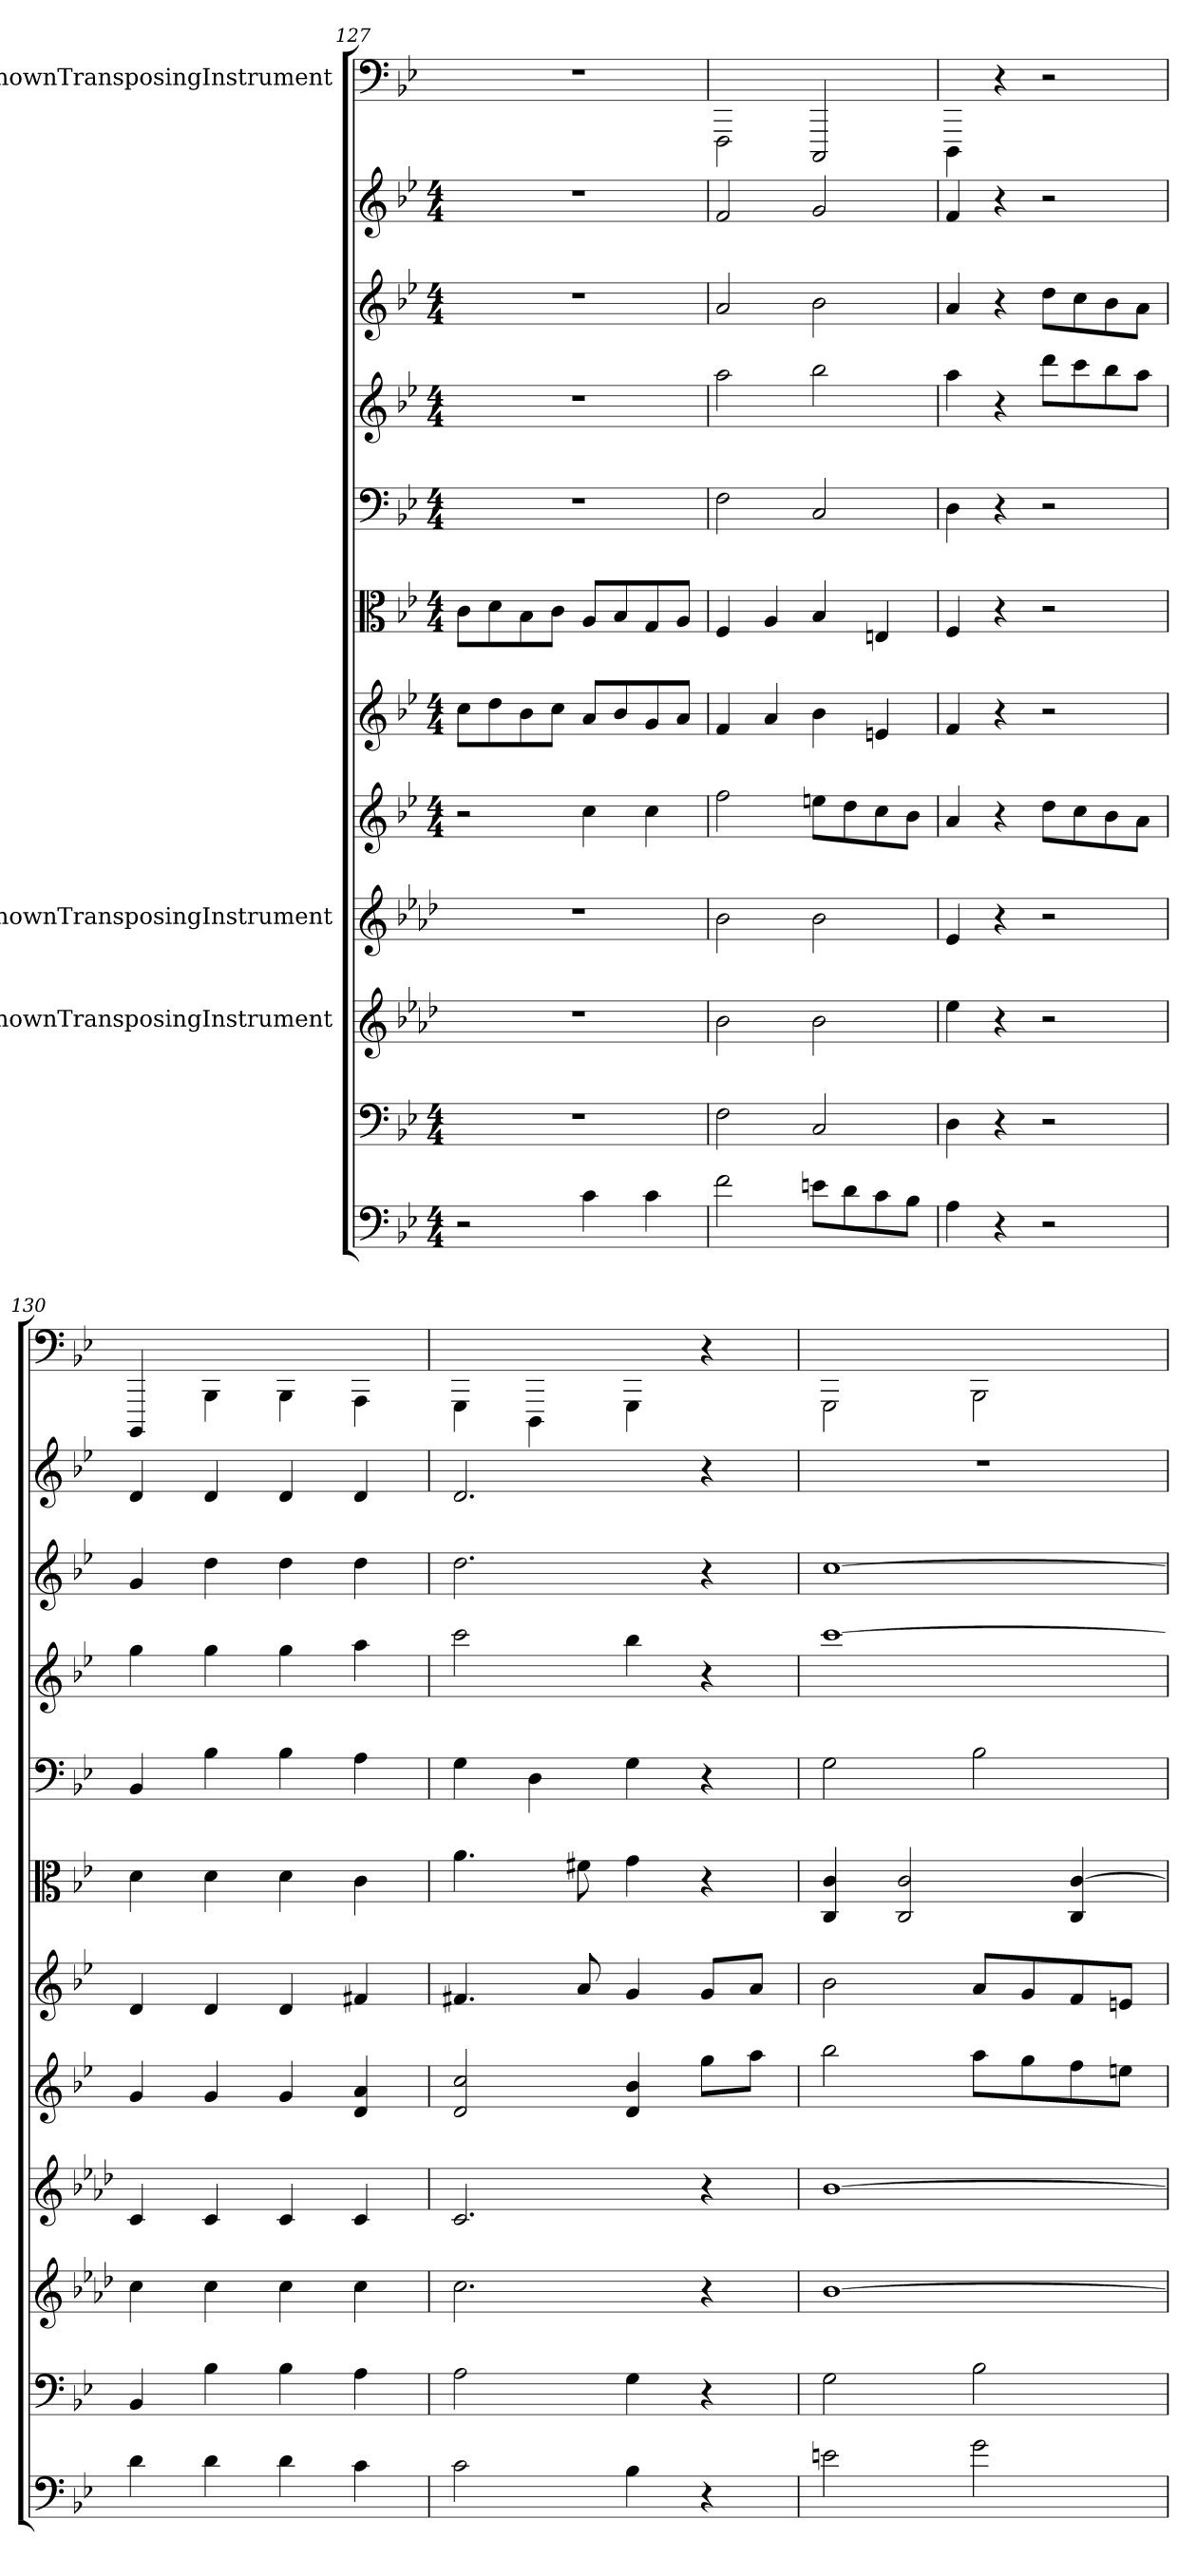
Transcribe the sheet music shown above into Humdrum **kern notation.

**kern	**kern	**kern	**kern	**kern	**kern	**kern	**kern	**kern	**kern	**kern	**kern
*part12	*part11	*part10	*part9	*part8	*part7	*part6	*part5	*part4	*part3	*part2	*part1
*staff12	*staff11	*staff10	*staff9	*staff8	*staff7	*staff6	*staff5	*staff4	*staff3	*staff2	*staff1
*	*	*I"UnknownTransposingInstrument	*I"UnknownTransposingInstrument	*	*	*	*	*	*	*	*I"UnknownTransposingInstrument
*clefF4	*clefF4	*clefG2	*clefG2	*clefG2	*clefG2	*clefC3	*clefF4	*clefG2	*clefG2	*clefG2	*clefF4
*	*	*ITrd-1c-2	*ITrd-1c-2	*	*	*	*	*	*	*	*ITrd-7c-12
*k[b-e-]	*k[b-e-]	*k[b-e-]	*k[b-e-]	*k[b-e-]	*k[b-e-]	*k[b-e-]	*k[b-e-]	*k[b-e-]	*k[b-e-]	*k[b-e-]	*k[b-e-]
*M4/4	*M4/4	*	*	*M4/4	*M4/4	*M4/4	*M4/4	*M4/4	*M4/4	*M4/4	*
=127	=127	=127	=127	=127	=127	=127	=127	=127	=127	=127	=127
2r	1r	1r	1r	2r	8cc\L	8c\L	1r	1r	1r	1r	1r
.	.	.	.	.	8dd\	8d\	.	.	.	.	.
.	.	.	.	.	8b-\	8B-\	.	.	.	.	.
.	.	.	.	.	8cc\J	8c\J	.	.	.	.	.
4c\	.	.	.	4cc\	8a/L	8A/L	.	.	.	.	.
.	.	.	.	.	8b-/	8B-/	.	.	.	.	.
4c\	.	.	.	4cc\	8g/	8G/	.	.	.	.	.
.	.	.	.	.	8a/J	8A/J	.	.	.	.	.
=128	=128	=128	=128	=128	=128	=128	=128	=128	=128	=128	=128
2f\	2F\	2cc\	2cc\	2ff\	4f/	4F/	2F\	2aa\	2a/	2f/	2FF\
.	.	.	.	.	4a/	4A/	.	.	.	.	.
8en\L	2C/	2cc\	2cc\	8een\L	4b-\	4B-/	2C/	2bb-\	2b-\	2g/	2CC/
8d\	.	.	.	8dd\	.	.	.	.	.	.	.
8c\	.	.	.	8cc\	4en/	4En/	.	.	.	.	.
8B-\J	.	.	.	8b-\J	.	.	.	.	.	.	.
=129	=129	=129	=129	=129	=129	=129	=129	=129	=129	=129	=129
4A\	4D\	4ff\	4f/	4a/	4f/	4F/	4D\	4aa\	4a/	4f/	4DD\
4r	4r	4r	4r	4r	4r	4r	4r	4r	4r	4r	4r
2r	2r	2r	2r	8dd\L	2r	2r	2r	8ddd\L	8dd\L	2r	2r
.	.	.	.	8cc\	.	.	.	8ccc\	8cc\	.	.
.	.	.	.	8b-\	.	.	.	8bb-\	8b-\	.	.
.	.	.	.	8a\J	.	.	.	8aa\J	8a\J	.	.
=130	=130	=130	=130	=130	=130	=130	=130	=130	=130	=130	=130
4d\	4BB-/	4dd\	4d/	4g/	4d/	4d\	4BB-/	4gg\	4g/	4d/	4BBB-/
4d\	4B-\	4dd\	4d/	4g/	4d/	4d\	4B-\	4gg\	4dd\	4d/	4BB-\
4d\	4B-\	4dd\	4d/	4g/	4d/	4d\	4B-\	4gg\	4dd\	4d/	4BB-\
4c\	4A\	4dd\	4d/	4d/ 4a/	4f#X/	4c\	4A\	4aa\	4dd\	4d/	4AA\
=131	=131	=131	=131	=131	=131	=131	=131	=131	=131	=131	=131
2c\	2A\	2.dd\	2.d/	2d/ 2cc/	4.f#X/	4.a\	4G\	2ccc\	2.dd\	2.d/	4GG\
.	.	.	.	.	.	.	4D\	.	.	.	4DD\
.	.	.	.	.	8a/	8f#X\	.	.	.	.	.
4B-\	4G\	.	.	4d/ 4b-/	4g/	4g\	4G\	4bb-\	.	.	4GG\
4r	4r	4r	4r	8gg\L	8g/L	4r	4r	4r	4r	4r	4r
.	.	.	.	8aa\J	8a/J	.	.	.	.	.	.
=132	=132	=132	=132	=132	=132	=132	=132	=132	=132	=132	=132
2en\	2G\	[1cc\	[1cc\	2bb-\	2b-\	4C/ 4c/	2G\	[1ccc\	[1cc\	1r	2GG\
.	.	.	.	.	.	2C/ 2c/	.	.	.	.	.
2g\	2B-\	.	.	8aa\L	8a/L	.	2B-\	.	.	.	2BB-\
.	.	.	.	8gg\	8g/	.	.	.	.	.	.
.	.	.	.	8ff\	8f/	4C/ [4c/	.	.	.	.	.
.	.	.	.	8een\J	8en/J	.	.	.	.	.	.
=	=	=	=	=	=	=	=	=	=	=	=
*-	*-	*-	*-	*-	*-	*-	*-	*-	*-	*-	*-
